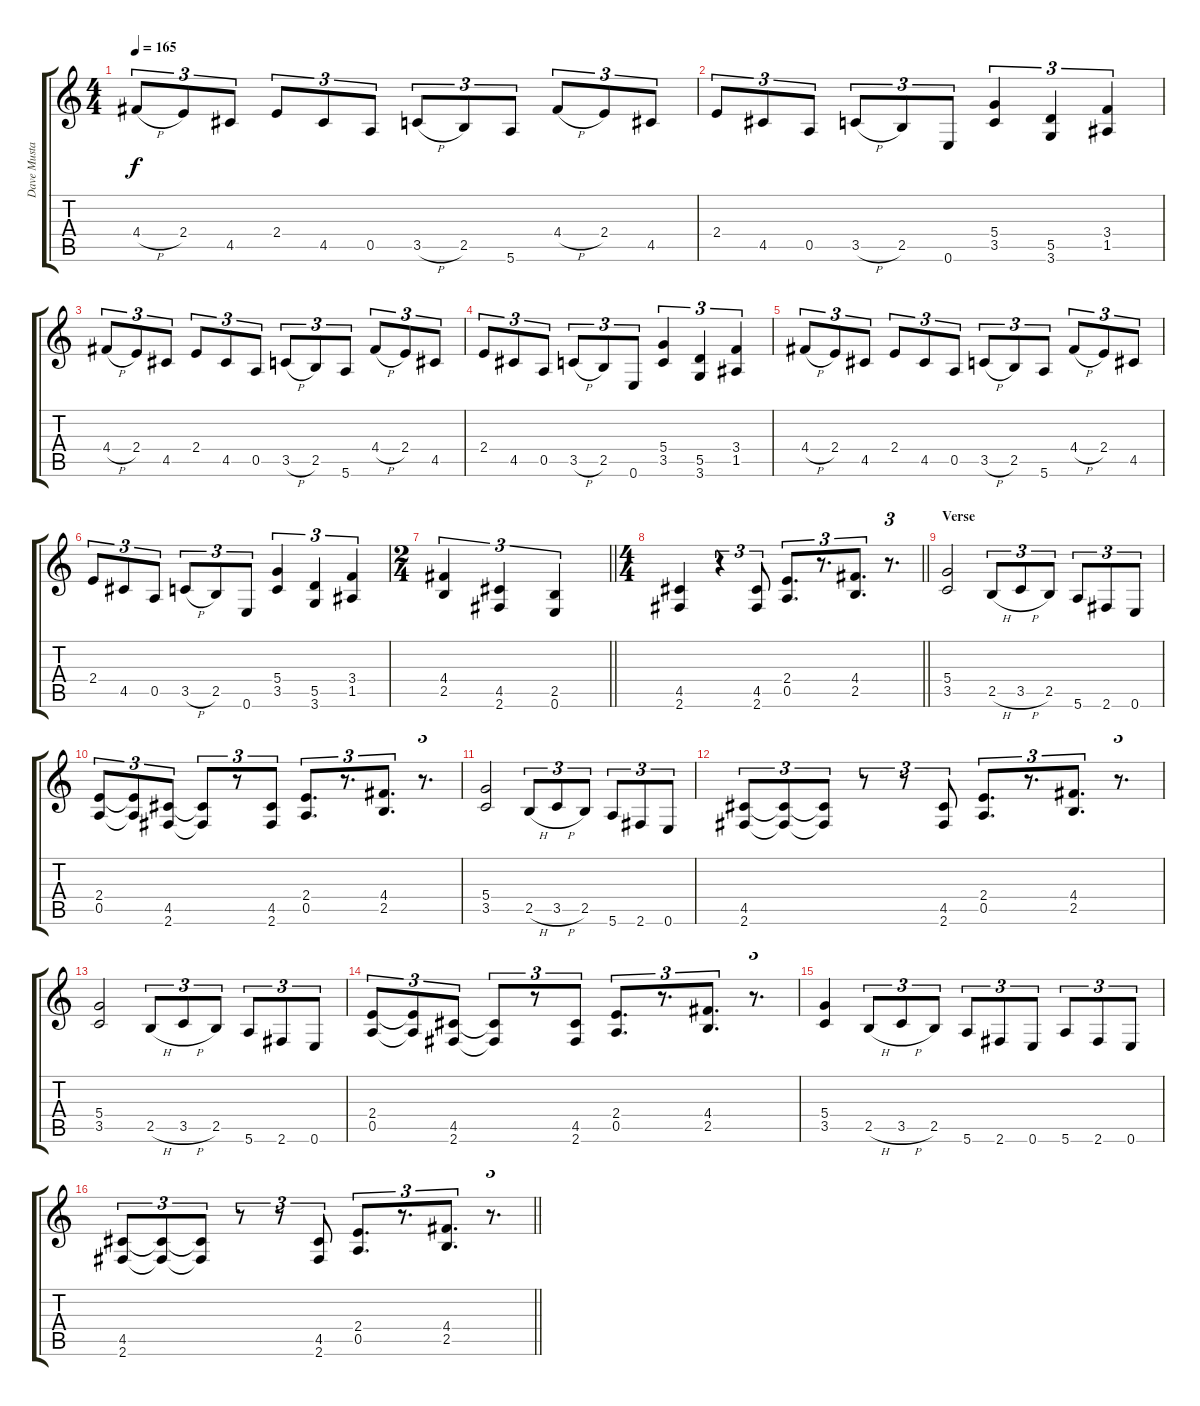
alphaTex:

\track ("Dave Mustaine" "Dave Musta") {instrument distortionguitar}
\staff {score tabs}
\tuning (E4 B3 G3 D3 A2 E2) {hide}
\ts (4 4)
\tempo 165
\clef g2
\ks c
4.4{h}.8{tu (3 2) dy f} 2.4.8{tu (3 2)} 4.5.8{tu (3 2)} 2.4.8{tu (3 2)} 4.5.8{tu (3 2)} 0.5.8{tu (3 2)} 3.5{h}.8{tu (3 2)} 2.5.8{tu (3 2)} 5.6.8{tu (3 2)} 4.4{h}.8{tu (3 2)} 2.4.8{tu (3 2)} 4.5.8{tu (3 2)} |
2.4.8{tu (3 2)} 4.5.8{tu (3 2)} 0.5.8{tu (3 2)} 3.5{h}.8{tu (3 2)} 2.5.8{tu (3 2)} 0.6.8{tu (3 2)} (5.4 3.5).4{tu (3 2)} (5.5 3.6).4{tu (3 2)} (3.4 1.5).4{tu (3 2)} |
4.4{h}.8{tu (3 2)} 2.4.8{tu (3 2)} 4.5.8{tu (3 2)} 2.4.8{tu (3 2)} 4.5.8{tu (3 2)} 0.5.8{tu (3 2)} 3.5{h}.8{tu (3 2)} 2.5.8{tu (3 2)} 5.6.8{tu (3 2)} 4.4{h}.8{tu (3 2)} 2.4.8{tu (3 2)} 4.5.8{tu (3 2)} |
2.4.8{tu (3 2)} 4.5.8{tu (3 2)} 0.5.8{tu (3 2)} 3.5{h}.8{tu (3 2)} 2.5.8{tu (3 2)} 0.6.8{tu (3 2)} (5.4 3.5).4{tu (3 2)} (5.5 3.6).4{tu (3 2)} (3.4 1.5).4{tu (3 2)} |
4.4{h}.8{tu (3 2)} 2.4.8{tu (3 2)} 4.5.8{tu (3 2)} 2.4.8{tu (3 2)} 4.5.8{tu (3 2)} 0.5.8{tu (3 2)} 3.5{h}.8{tu (3 2)} 2.5.8{tu (3 2)} 5.6.8{tu (3 2)} 4.4{h}.8{tu (3 2)} 2.4.8{tu (3 2)} 4.5.8{tu (3 2)} |
2.4.8{tu (3 2)} 4.5.8{tu (3 2)} 0.5.8{tu (3 2)} 3.5{h}.8{tu (3 2)} 2.5.8{tu (3 2)} 0.6.8{tu (3 2)} (5.4 3.5).4{tu (3 2)} (5.5 3.6).4{tu (3 2)} (3.4 1.5).4{tu (3 2)} |
\ts (2 4)
\barLineRight lightlight
(4.4 2.5).4{tu (3 2)} (4.5 2.6).4{tu (3 2)} (2.5 0.6).4{tu (3 2)} |
\ts (4 4)
\barLineRight lightlight
(4.5 2.6).4 r.4{tu (3 2)} (4.5 2.6).8{tu (3 2)} (2.4 0.5).8{d tu (3 2)} r.8{d tu (3 2)} (4.4 2.5).8{d tu (3 2)} r.8{d tu (3 2)} |
\section ("" "Verse")
(5.4 3.5).2 2.5{h}.8{tu (3 2)} 3.5{h}.8{tu (3 2)} 2.5.8{tu (3 2)} 5.6.8{tu (3 2)} 2.6.8{tu (3 2)} 0.6.8{tu (3 2)} |
(2.4 0.5).8{tu (3 2)} (2.4{t} 0.5{t}).8{tu (3 2)} (4.5 2.6).8{tu (3 2)} (4.5{t} 2.6{t}).8{tu (3 2)} r.8{tu (3 2)} (4.5 2.6).8{tu (3 2)} (2.4 0.5).8{d tu (3 2)} r.8{d tu (3 2)} (4.4 2.5).8{d tu (3 2)} r.8{d tu (3 2)} |
(5.4 3.5).2 2.5{h}.8{tu (3 2)} 3.5{h}.8{tu (3 2)} 2.5.8{tu (3 2)} 5.6.8{tu (3 2)} 2.6.8{tu (3 2)} 0.6.8{tu (3 2)} |
(4.5 2.6).8{tu (3 2)} (4.5{t} 2.6{t}).8{tu (3 2)} (4.5{t} 2.6{t}).8{tu (3 2)} r.8{tu (3 2)} r.8{tu (3 2)} (4.5 2.6).8{tu (3 2)} (2.4 0.5).8{d tu (3 2)} r.8{d tu (3 2)} (4.4 2.5).8{d tu (3 2)} r.8{d tu (3 2)} |
(5.4 3.5).2 2.5{h}.8{tu (3 2)} 3.5{h}.8{tu (3 2)} 2.5.8{tu (3 2)} 5.6.8{tu (3 2)} 2.6.8{tu (3 2)} 0.6.8{tu (3 2)} |
(2.4 0.5).8{tu (3 2)} (2.4{t} 0.5{t}).8{tu (3 2)} (4.5 2.6).8{tu (3 2)} (4.5{t} 2.6{t}).8{tu (3 2)} r.8{tu (3 2)} (4.5 2.6).8{tu (3 2)} (2.4 0.5).8{d tu (3 2)} r.8{d tu (3 2)} (4.4 2.5).8{d tu (3 2)} r.8{d tu (3 2)} |
(5.4 3.5).4 2.5{h}.8{tu (3 2)} 3.5{h}.8{tu (3 2)} 2.5.8{tu (3 2)} 5.6.8{tu (3 2)} 2.6.8{tu (3 2)} 0.6.8{tu (3 2)} 5.6.8{tu (3 2)} 2.6.8{tu (3 2)} 0.6.8{tu (3 2)} |
\barLineRight lightlight
(4.5 2.6).8{tu (3 2)} (4.5{t} 2.6{t}).8{tu (3 2)} (4.5{t} 2.6{t}).8{tu (3 2)} r.8{tu (3 2)} r.8{tu (3 2)} (4.5 2.6).8{tu (3 2)} (2.4 0.5).8{d tu (3 2)} r.8{d tu (3 2)} (4.4 2.5).8{d tu (3 2)} r.8{d tu (3 2)}
